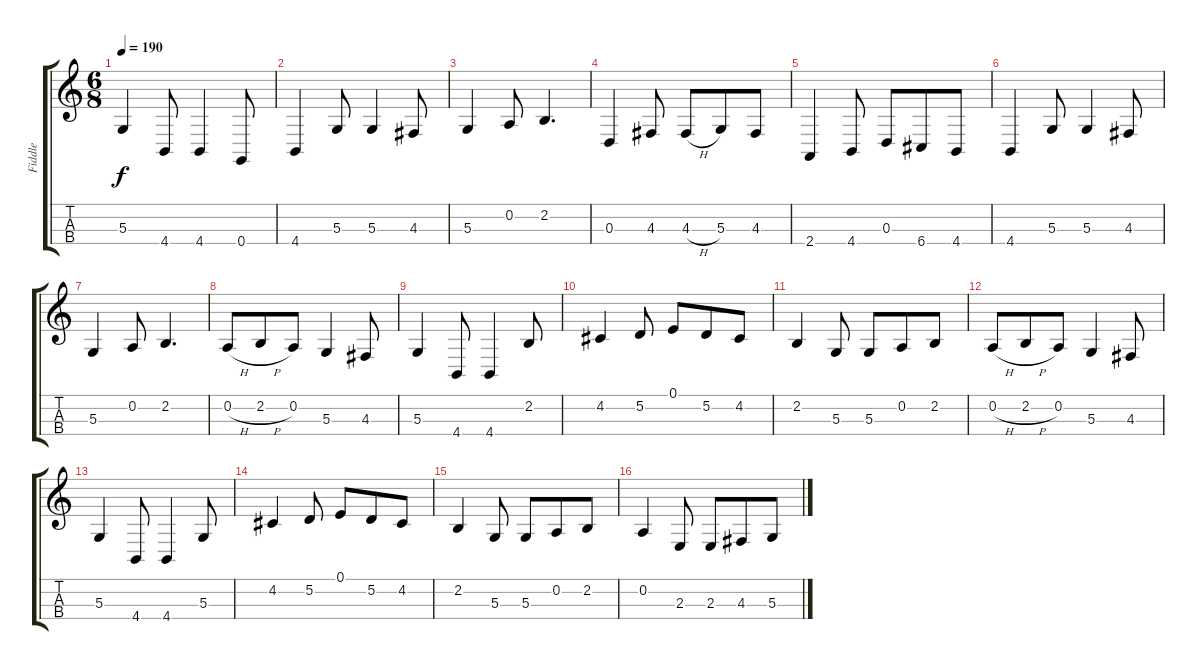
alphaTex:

\track ("Fiddle" "Fiddle") {instrument fiddle}
\staff {score tabs}
\tuning (E4 A3 D3 G2) {hide}
\ts (6 8)
\tempo 190
\clef g2
\ks c
5.3.4{dy f} 4.4.8 4.4.4 0.4.8 |
4.4.4 5.3.8 5.3.4 4.3.8 |
5.3.4 0.2.8 2.2.4{d} |
0.3.4 4.3.8 4.3{h}.8 5.3.8 4.3.8 |
2.4.4 4.4.8 0.3.8 6.4.8 4.4.8 |
4.4.4 5.3.8 5.3.4 4.3.8 |
5.3.4 0.2.8 2.2.4{d} |
0.2{h}.8 2.2{h}.8 0.2.8 5.3.4 4.3.8 |
5.3.4 4.4.8 4.4.4 2.2.8 |
4.2.4 5.2.8 0.1.8 5.2.8 4.2.8 |
2.2.4 5.3.8 5.3.8 0.2.8 2.2.8 |
0.2{h}.8 2.2{h}.8 0.2.8 5.3.4 4.3.8 |
5.3.4 4.4.8 4.4.4 5.3.8 |
4.2.4 5.2.8 0.1.8 5.2.8 4.2.8 |
2.2.4 5.3.8 5.3.8 0.2.8 2.2.8 |
0.2.4 2.3.8 2.3.8 4.3.8 5.3.8
